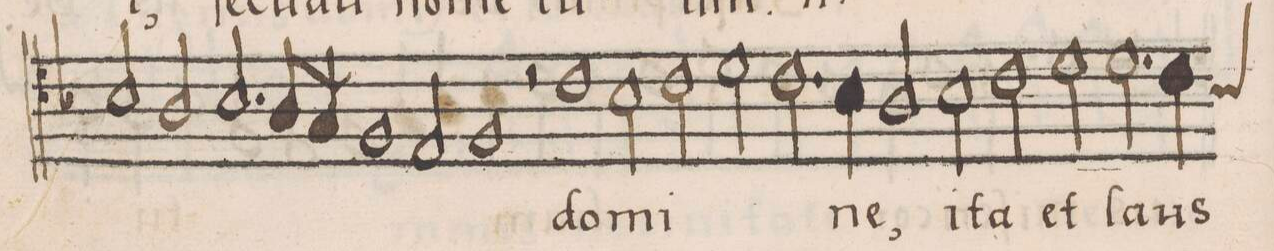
**kern	**text
*I"ALTVS	*
*clefC4	*
*k[b-]	*
*met(C)	*
*M2/1	*
2B-/	no-
2A/	-me(n)
2.B-/	tu-
=29-	=29-
8A/L	.
8G/J	.
1F/	.
2E/	.
=30-	=30-
1F/	-um
*	*Xij
2r	.
1c\	do-
=31-	=31-
2B-\	-mi-
2c\	.
2d\	.
=32-	=32-
2.c\	.
4B-\	-ne,
2A/	.
2B-\	i-
=33-	=33-
2c\	-ta
2d\	et
2.d\	laus
*custos:B-	*
4c\	.
=34-	=34-
*-	*-
